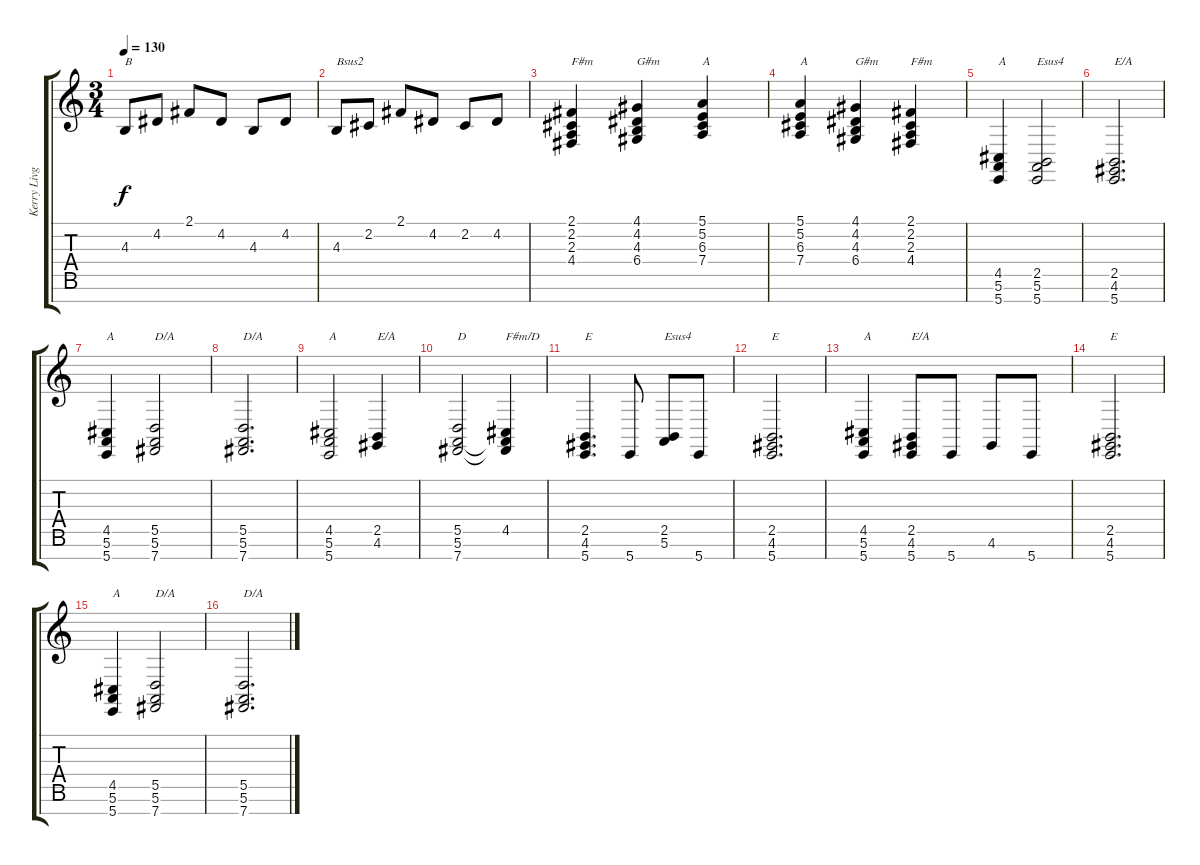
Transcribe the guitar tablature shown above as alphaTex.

\track ("Kerry Livgren (Right Hand Piano)" "Kerry Livg") {instrument acousticgrandpiano}
\staff {score tabs}
\tuning (E4 B3 G3 D3 A2 E2 B1) {hide}
\ts (3 4)
\tempo 130
\clef g2
\ks c
4.3.8{txt "B" dy f} 4.2.8 2.1.8 4.2.8 4.3.8 4.2.8 |
4.3.8{txt "Bsus2"} 2.2.8 2.1.8 4.2.8 2.2.8 4.2.8 |
(2.1 2.2 2.3 4.4).4{txt "F#m"} (4.1 4.2 4.3 6.4).4{txt "G#m"} (5.1 5.2 6.3 7.4).4{txt "A"} |
(5.1 5.2 6.3 7.4).4{txt "A"} (4.1 4.2 4.3 6.4).4{txt "G#m"} (2.1 2.2 2.3 4.4).4{txt "F#m"} |
(4.5 5.6 5.7).4{txt "A"} (2.5 5.6 5.7).2{txt "Esus4"} |
(2.5 4.6 5.7).2{d txt "E/A"} |
(4.5 5.6 5.7).4{txt "A"} (5.5 5.6 7.7).2{txt "D/A"} |
(5.5 5.6 7.7).2{d txt "D/A"} |
(4.5 5.6 5.7).2{txt "A"} (2.5 4.6).4{txt "E/A"} |
(5.5 5.6 7.7).2{txt "D"} (4.5 5.6{t} 7.7{t}).4{txt "F#m/D"} |
(2.5 4.6 5.7).4{d txt "E"} 5.7.8 (2.5 5.6).8{txt "Esus4"} 5.7.8 |
(2.5 4.6 5.7).2{d txt "E"} |
(4.5 5.6 5.7).4{txt "A"} (2.5 4.6 5.7).8{txt "E/A"} 5.7.8 4.6.8 5.7.8 |
(2.5 4.6 5.7).2{d txt "E"} |
(4.5 5.6 5.7).4{txt "A"} (5.5 5.6 7.7).2{txt "D/A"} |
(5.5 5.6 7.7).2{d txt "D/A"}
